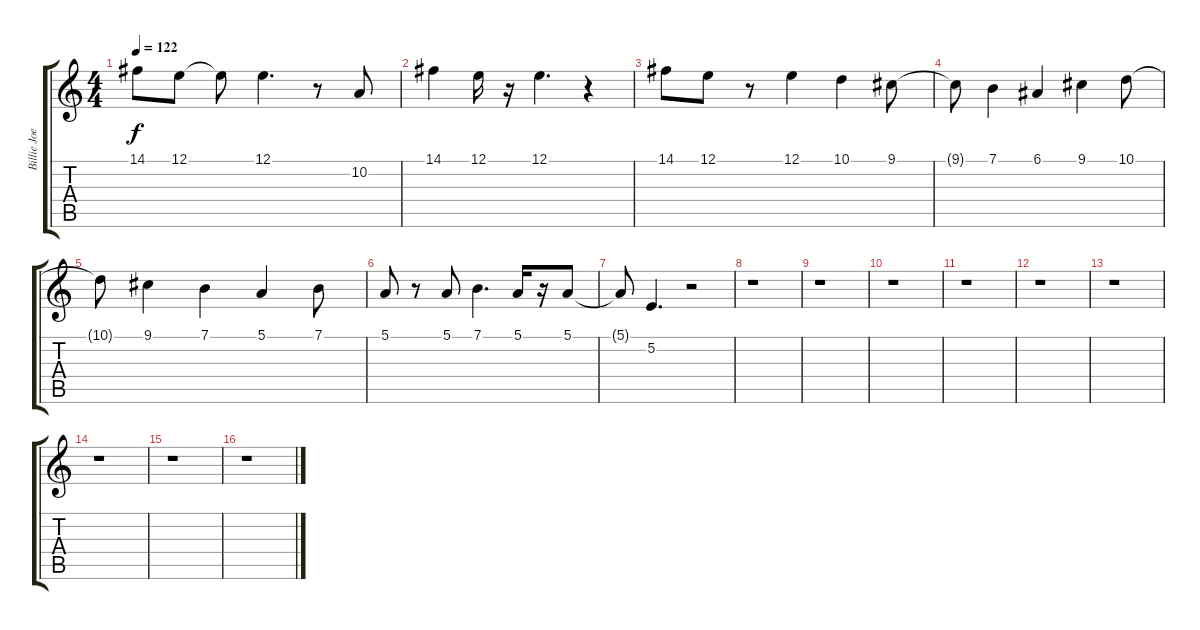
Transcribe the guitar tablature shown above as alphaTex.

\track ("Billie Joe (Voz)" "Billie Joe") {instrument drawbarorgan}
\staff {score tabs}
\tuning (E4 B3 G3 D3 A2 E2) {hide}
\ts (4 4)
\tempo 122
\clef g2
\ks c
14.1.8{dy f} 12.1.8 12.1{t}.8 12.1.4{d} r.8 10.2.8 |
14.1.4 12.1.16 r.16 12.1.4{d} r.4 |
14.1.8 12.1.8 r.8 12.1.4 10.1.4 9.1.8 |
9.1{t}.8 7.1.4 6.1.4 9.1.4 10.1.8 |
10.1{t}.8 9.1.4 7.1.4 5.1.4 7.1.8 |
5.1.8 r.8 5.1.8 7.1.4{d} 5.1.16 r.16 5.1.8 |
5.1{t}.8 5.2.4{d} r.2 |
r.1 |
r.1 |
r.1 |
r.1 |
r.1 |
r.1 |
r.1 |
r.1 |
r.1
